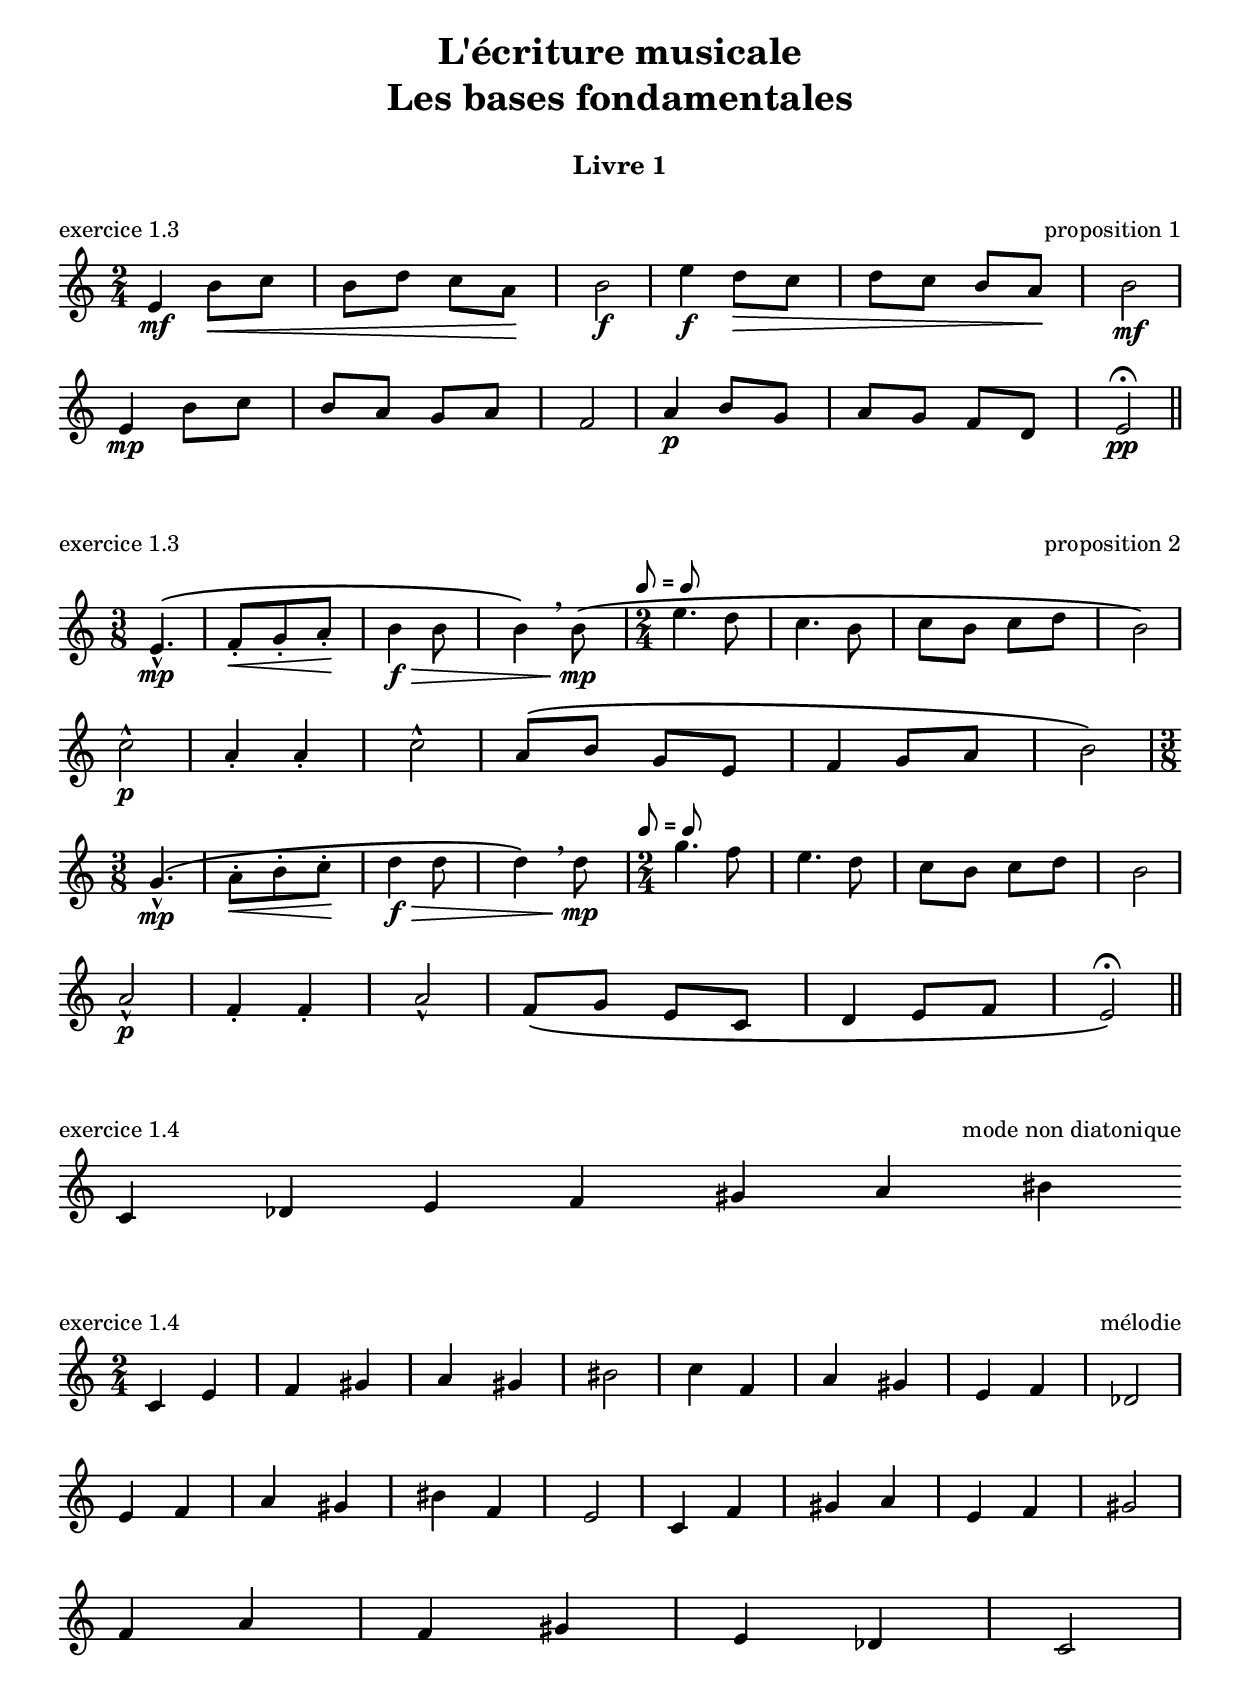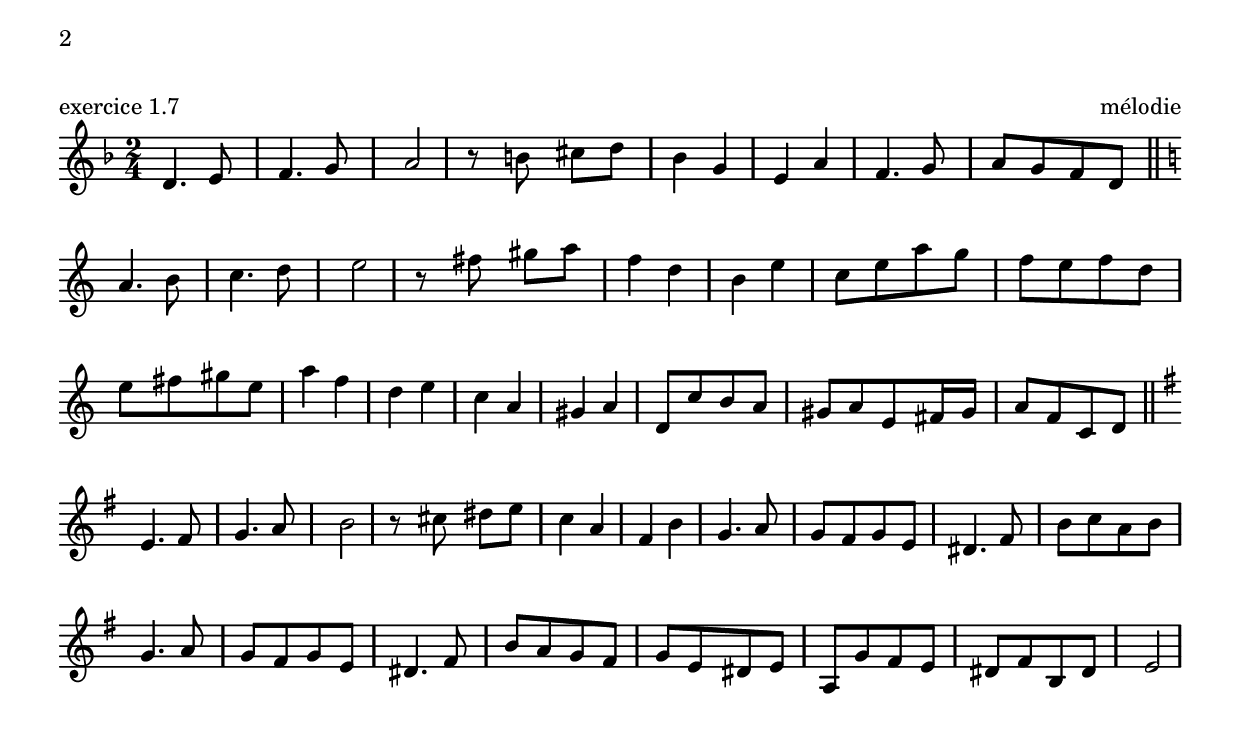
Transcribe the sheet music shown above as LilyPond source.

\version "2.19.82"
\include "gregorian.ly"
\include "english.ly"

tempocroche = \tempo \markup {  %% \tempo et non \mark
  \small \note #"8" #1
  \small "="
  \small \note #"8" #1
}

\header {
  title = \markup
     \center-column {
       \combine \null \vspace #1
       "L'écriture musicale"
       "Les bases fondamentales"
       " "
      }
  subtitle = "Livre 1"
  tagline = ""
}

\markup { \vspace #1 }
\score {
  \header {
    piece = "exercice 1.3"
    opus = "proposition 1"
  }
  \new StaffGroup {
    \new Staff \relative c' {
      \key c \major
      \time 2/4 e4\mf b'8\< c b d c a\! b2\f e4\f d8\> c d c b a\! b2\mf \break
      e,4\mp b'8 c b a g a f2 a4\p b8 g a g f d e2\pp \fermata \bar "||" \break      
    }
  }
}
\markup { \vspace #1 }
\score {
  \header {
    piece = "exercice 1.3"
    opus = "proposition 2"
  }
  \new StaffGroup {
    \new Staff \relative c' {
      \key c \major
      \time 3/8 e4.-^\(\mp f8-.\< g-. a-.\! b4\f\> b8 b4\) \breathe b8\(\!\mp
      \time 2/4 \tempocroche e4. d8 c4. b8 c b c d b2\) \break
      c2-^\p a4-. a-. c2-^ a8\( b g e f4 g8 a b2\) \break
      \time 3/8 g4.-^\(\mp a8-.\< b-. c-.\! d4\f\> d8 d4\) \breathe d8\!\mp
      \time 2/4 \tempocroche g4. f8 e4. d8 c b c d b2 \break
      a2-^\p f4-. f4-. a2-^ f8\( g e c d4 e8 f e2\) \fermata \bar "||" \break
    }
  }
}
\markup { \vspace #1 }
\score {
  \header {
    piece = "exercice 1.4"
    opus = "mode non diatonique"
  }
  \new StaffGroup {
    \new Staff \relative c' {
      \cadenzaOn
      \once \override Staff.TimeSignature #'stencil = ##f 
      \key c \major
      c4 df e f gs a bs
    }
  }
}
\markup { \vspace #1 }
\score {
  \header {
    piece = "exercice 1.4"
    opus = "mélodie"
  }
  \new StaffGroup {
    \new Staff \relative c' {
      \key c \major
      \time 2/4 c4 e f gs a gs bs2
      c4 f, a gs e f df2 \break
      e4 f a gs bs f e2
      c4 f gs a e f gs2 \break
      f4 a f gs e df c2
    }
  }
}
\markup { \vspace #1 }
\score {
  \header {
    piece = "exercice 1.7"
    opus = "mélodie"
  }
  \new StaffGroup {
    \new Staff \relative c' {
      \key d \minor
      \time 2/4 d4. e8 f4. g8 a2 r8 b cs d bf4 g e a f4. g8 a[ g f d] \bar "||" \key a \minor \break
                a'4. b8 c4. d8 e2 r8 fs gs a f4 d b e c8[ e a g] f[ e f d] \break
                e[ fs gs e] a4 f d e c a gs a d,8[ c' b a] gs[ a e fs16 gs] a8[ f c d] \bar "||" \key e \minor \break
                e4. fs8 g4. a8 b2 r8 cs ds e c4 a fs b g4. a8 g[ fs g e] ds4. fs8 b[ c a b] \break
                g4. a8 g[ fs g e] ds4. fs8 b[ a g fs] g[ e ds e] a,[ g' fs e] ds[ fs b, ds] e2
    }
  }
}
\layout {
  ragged-last = ##f
  ragged-right = ##f
  \context {
    \Staff \RemoveEmptyStaves
  }
}